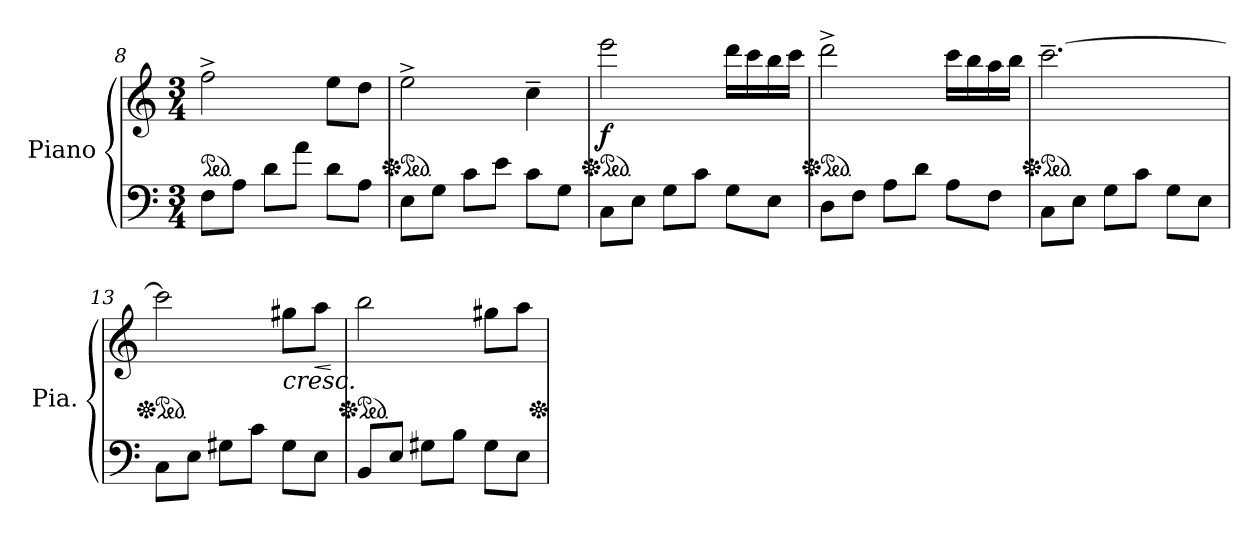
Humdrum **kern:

**kern	**kern	**dynam
*part1	*part1	*part1
*staff2	*staff1	*staff1/2
*I"Piano	*	*
*I'Pia.	*	*
*clefF4	*clefG2	*
*k[]	*k[]	*
*M3/4	*M3/4	*
*	*ped	*
=8	=8	=8
8F\L	2ff^\	.
8A\J	.	.
8d\L	.	.
8a\J	.	.
8d\L	8ee\L	.
8A\J	8dd\J	.
=9	=9	=9
*	*Xped	*
*	*ped	*
8E\L	2ee^\	.
8G\J	.	.
8c\L	.	.
8e\J	.	.
8c\L	4cc~\	.
8G\J	.	.
=10	=10	=10
*	*Xped	*
*	*ped	*
!	!	!LO:DY:b
8C\L	2eee\	f
8E\J	.	.
8G\L	.	.
8c\J	.	.
8G\L	16ddd\LL	.
.	16ccc\	.
8E\J	16bb\	.
.	16ccc\JJ	.
=11	=11	=11
*	*Xped	*
*	*ped	*
8D\L	2ddd^\	.
8F\J	.	.
8A\L	.	.
8d\J	.	.
8A\L	16ccc\LL	.
.	16bb\	.
8F\J	16aa\	.
.	16bb\JJ	.
!!LO:LB:g=z
=12	=12	=12
*	*Xped	*
*	*ped	*
8C\L	[2.ccc~\	.
8E\J	.	.
8G\L	.	.
8c\J	.	.
8G\L	.	.
8E\J	.	.
=13	=13	=13
*	*Xped	*
*	*ped	*
8C\L	2ccc\]	.
8E\J	.	.
8G#X\L	.	.
8c\J	.	.
!	!	!LO:HP:b
8G#\L	8gg#X\L	<
!	!	!LO:HP:b
8E\J	8aa\J	<
.	.	[ [
=14	=14	=14
*	*Xped	*
*	*ped	*
8BB/L	2bb\	.
8E/J	.	.
8G#X\L	.	.
8B\J	.	.
8G#\L	8gg#X\L	.
8E\J	8aa\J	.
*	*Xped	*
=	=	=
*-	*-	*-
